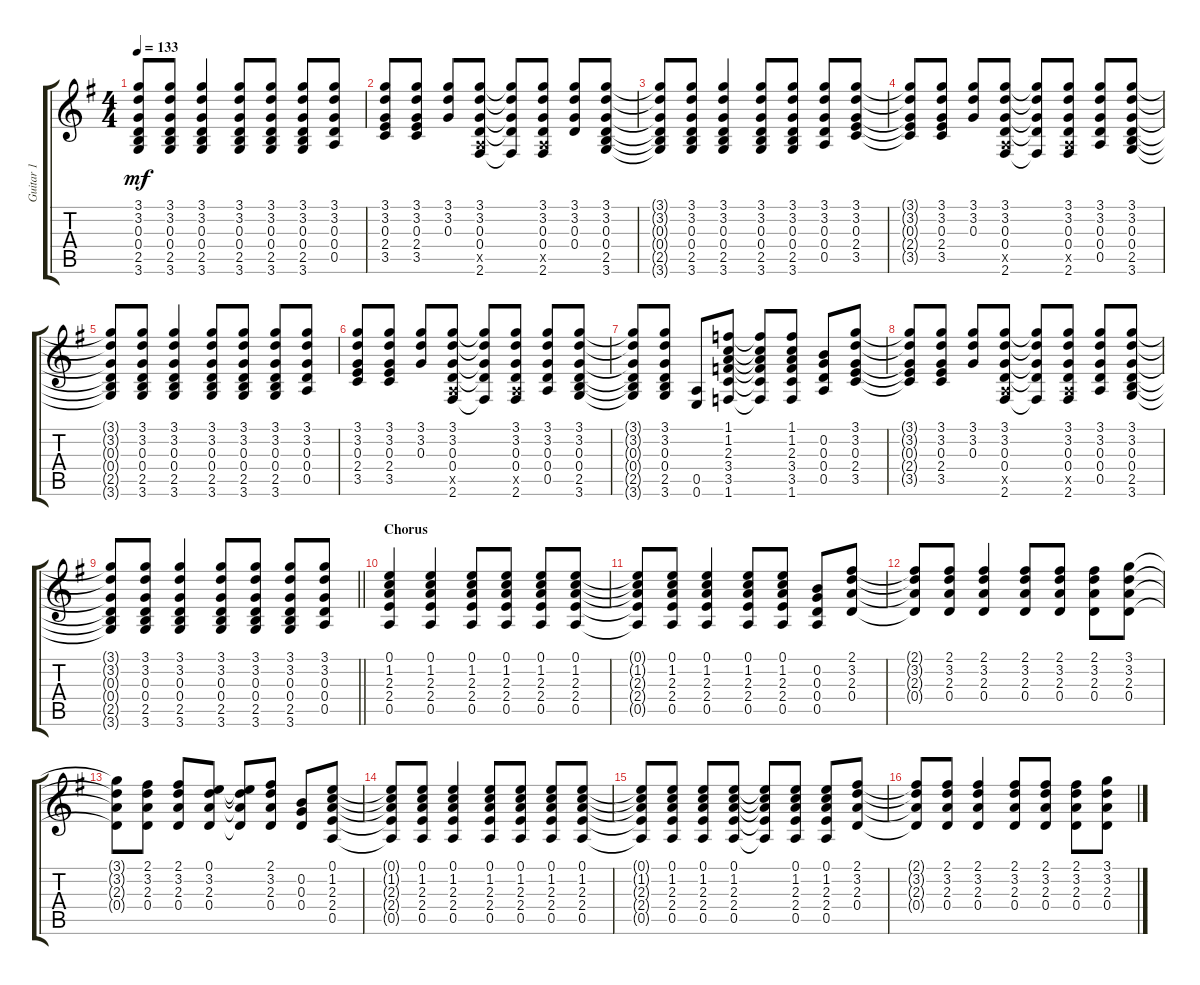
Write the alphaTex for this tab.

\track ("Guitar 1" "Guitar 1") {instrument acousticguitarsteel}
\staff {score tabs}
\tuning (E4 B3 G3 D3 A2 E2) {hide}
\ts (4 4)
\tempo 133
\clef g2
\ks g
(3.1{t} 3.2{t} 0.3{t} 0.4{t} 2.5{t} 3.6{t}).8{dy mf} (3.1 3.2 0.3 0.4 2.5 3.6).8 (3.1 3.2 0.3 0.4 2.5 3.6).4 (3.1 3.2 0.3 0.4 2.5 3.6).8 (3.1 3.2 0.3 0.4 2.5 3.6).8 (3.1 3.2 0.3 0.4 2.5 3.6).8 (3.1 3.2 0.3 0.4 0.5).8 |
(3.1 3.2 0.3 2.4 3.5).8 (3.1 3.2 0.3 2.4 3.5).8 (3.1 3.2 0.3).8 (3.1 3.2 0.3 0.4 0.5{x} 2.6).8 (3.1{t} 3.2{t} 0.3{t} 0.4{t} 2.6{t}).8 (3.1 3.2 0.3 0.4 0.5{x} 2.6).8 (3.1 3.2 0.3 0.4).8 (3.1 3.2 0.3 0.4 2.5 3.6).8 |
(3.1{t} 3.2{t} 0.3{t} 0.4{t} 2.5{t} 3.6{t}).8 (3.1 3.2 0.3 0.4 2.5 3.6).8 (3.1 3.2 0.3 0.4 2.5 3.6).4 (3.1 3.2 0.3 0.4 2.5 3.6).8 (3.1 3.2 0.3 0.4 2.5 3.6).8 (3.1 3.2 0.3 0.4 0.5).8 (3.1 3.2 0.3 2.4 3.5).8 |
(3.1{t} 3.2{t} 0.3{t} 2.4{t} 3.5{t}).8 (3.1 3.2 0.3 2.4 3.5).8 (3.1 3.2 0.3).8 (3.1 3.2 0.3 0.4 0.5{x} 2.6).8 (3.1{t} 3.2{t} 0.3{t} 0.4{t} 2.6{t}).8 (3.1 3.2 0.3 0.4 0.5{x} 2.6).8 (3.1 3.2 0.3 0.4 0.5).8 (3.1 3.2 0.3 0.4 2.5 3.6).8 |
(3.1{t} 3.2{t} 0.3{t} 0.4{t} 2.5{t} 3.6{t}).8 (3.1 3.2 0.3 0.4 2.5 3.6).8 (3.1 3.2 0.3 0.4 2.5 3.6).4 (3.1 3.2 0.3 0.4 2.5 3.6).8 (3.1 3.2 0.3 0.4 2.5 3.6).8 (3.1 3.2 0.3 0.4 2.5 3.6).8 (3.1 3.2 0.3 0.4 0.5).8 |
(3.1 3.2 0.3 2.4 3.5).8 (3.1 3.2 0.3 2.4 3.5).8 (3.1 3.2 0.3).8 (3.1 3.2 0.3 0.4 0.5{x} 2.6).8 (3.1{t} 3.2{t} 0.3{t} 0.4{t} 2.6{t}).8 (3.1 3.2 0.3 0.4 0.5{x} 2.6).8 (3.1 3.2 0.3 0.4 0.5).8 (3.1 3.2 0.3 0.4 2.5 3.6).8 |
(3.1{t} 3.2{t} 0.3{t} 0.4{t} 2.5{t} 3.6{t}).8 (3.1 3.2 0.3 0.4 2.5 3.6).8 (0.5 0.6).8 (1.1 1.2 2.3 3.4 3.5 1.6).8 (1.1{t} 1.2{t} 2.3{t} 3.4{t} 3.5{t} 1.6{t}).8 (1.1 1.2 2.3 3.4 3.5 1.6).8 (0.2 0.3 0.4 0.5).8 (3.1 3.2 0.3 2.4 3.5).8 |
(3.1{t} 3.2{t} 0.3{t} 2.4{t} 3.5{t}).8 (3.1 3.2 0.3 2.4 3.5).8 (3.1 3.2 0.3).8 (3.1 3.2 0.3 0.4 0.5{x} 2.6).8 (3.1{t} 3.2{t} 0.3{t} 0.4{t} 2.6{t}).8 (3.1 3.2 0.3 0.4 0.5{x} 2.6).8 (3.1 3.2 0.3 0.4 0.5).8 (3.1 3.2 0.3 0.4 2.5 3.6).8 |
\barLineRight lightlight
(3.1{t} 3.2{t} 0.3{t} 0.4{t} 2.5{t} 3.6{t}).8 (3.1 3.2 0.3 0.4 2.5 3.6).8 (3.1 3.2 0.3 0.4 2.5 3.6).4 (3.1 3.2 0.3 0.4 2.5 3.6).8 (3.1 3.2 0.3 0.4 2.5 3.6).8 (3.1 3.2 0.3 0.4 2.5 3.6).8 (3.1 3.2 0.3 0.4 0.5).8 |
\section ("" "Chorus")
(0.1 1.2 2.3 2.4 0.5).4 (0.1 1.2 2.3 2.4 0.5).4 (0.1 1.2 2.3 2.4 0.5).8 (0.1 1.2 2.3 2.4 0.5).8 (0.1 1.2 2.3 2.4 0.5).8 (0.1 1.2 2.3 2.4 0.5).8 |
(0.1{t} 1.2{t} 2.3{t} 2.4{t} 0.5{t}).8 (0.1 1.2 2.3 2.4 0.5).8 (0.1 1.2 2.3 2.4 0.5).4 (0.1 1.2 2.3 2.4 0.5).8 (0.1 1.2 2.3 2.4 0.5).8 (0.2 0.3 0.4 0.5).8 (2.1 3.2 2.3 0.4).8 |
(2.1{t} 3.2{t} 2.3{t} 0.4{t}).8 (2.1 3.2 2.3 0.4).8 (2.1 3.2 2.3 0.4).4 (2.1 3.2 2.3 0.4).8 (2.1 3.2 2.3 0.4).8 (2.1 3.2 2.3 0.4).8 (3.1 3.2 2.3 0.4).8 |
(3.1{t} 3.2{t} 2.3{t} 0.4{t}).8 (2.1 3.2 2.3 0.4).8 (2.1 3.2 2.3 0.4).8 (0.1 3.2 2.3 0.4).8 (0.1{t} 3.2{t} 2.3{t} 0.4{t}).8 (2.1 3.2 2.3 0.4).8 (0.2 0.3 0.4).8 (0.1 1.2 2.3 2.4 0.5).8 |
(0.1{t} 1.2{t} 2.3{t} 2.4{t} 0.5{t}).8 (0.1 1.2 2.3 2.4 0.5).8 (0.1 1.2 2.3 2.4 0.5).4 (0.1 1.2 2.3 2.4 0.5).8 (0.1 1.2 2.3 2.4 0.5).8 (0.1 1.2 2.3 2.4 0.5).8 (0.1 1.2 2.3 2.4 0.5).8 |
(0.1{t} 1.2{t} 2.3{t} 2.4{t} 0.5{t}).8 (0.1 1.2 2.3 2.4 0.5).8 (0.1 1.2 2.3 2.4 0.5).8 (0.1 1.2 2.3 2.4 0.5).8 (0.1{t} 1.2{t} 2.3{t} 2.4{t} 0.5{t}).8 (0.1 1.2 2.3 2.4 0.5).8 (0.1 1.2 2.3 2.4 0.5).8 (2.1 3.2 2.3 0.4).8 |
(2.1{t} 3.2{t} 2.3{t} 0.4{t}).8 (2.1 3.2 2.3 0.4).8 (2.1 3.2 2.3 0.4).4 (2.1 3.2 2.3 0.4).8 (2.1 3.2 2.3 0.4).8 (2.1 3.2 2.3 0.4).8 (3.1 3.2 2.3 0.4).8
